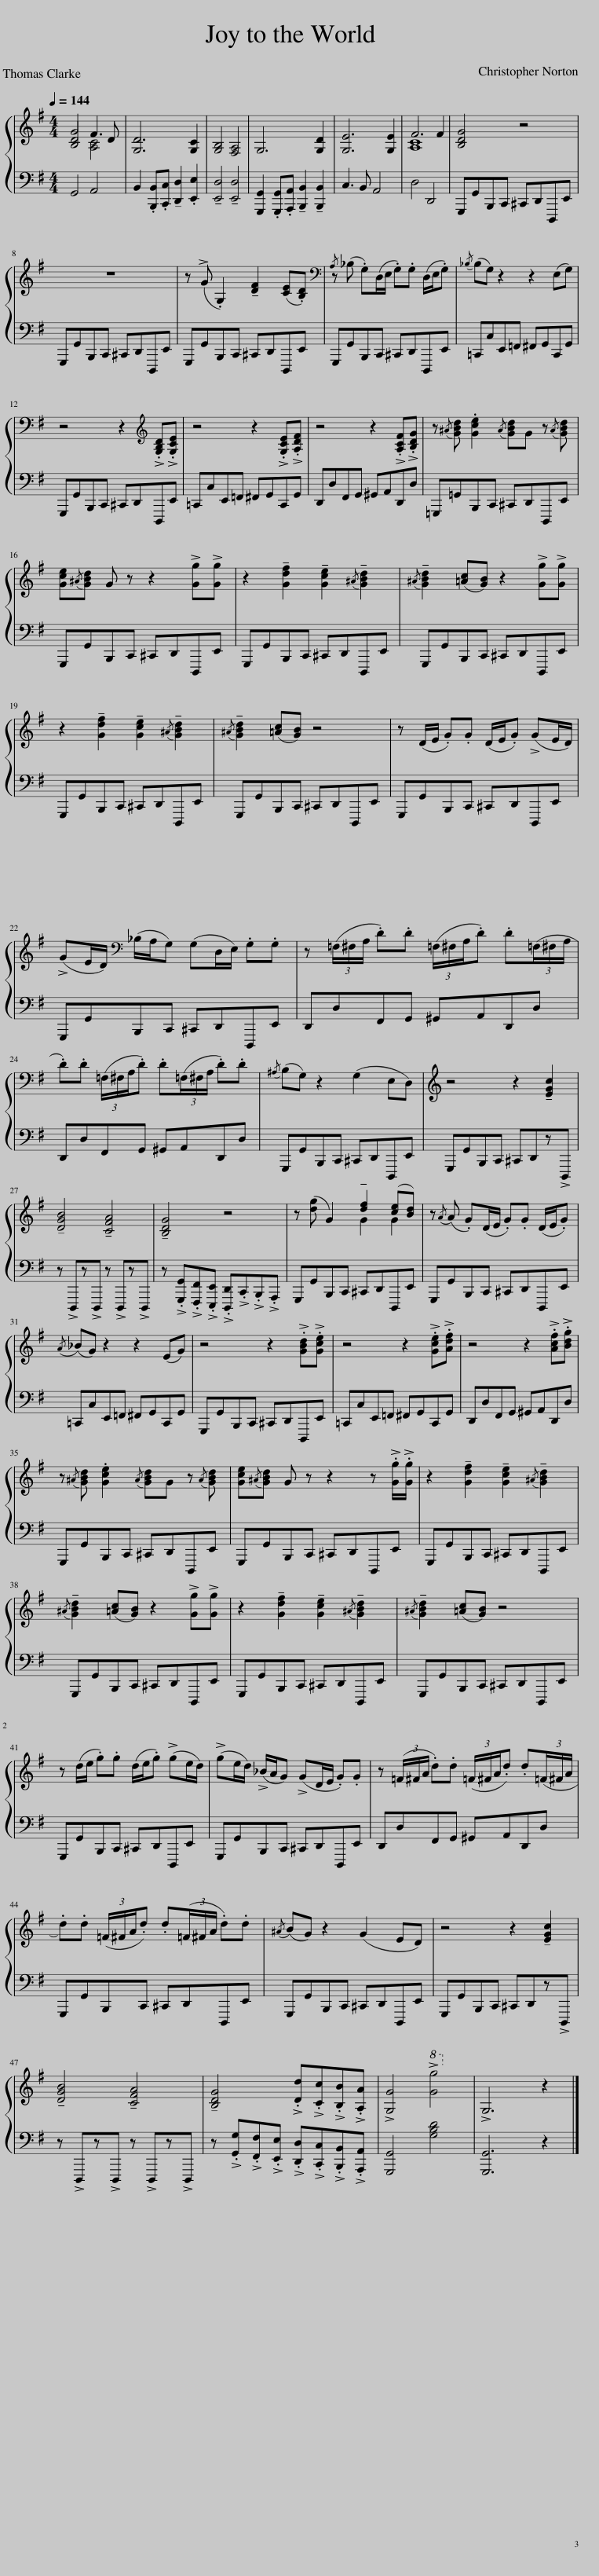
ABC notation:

X:1
%%score { ( 1 2 ) | 3 }
L:1/8
Q:1/4=144
M:4/4
I:linebreak $
K:G
V:1 treble
V:2 treble
V:3 bass
V:1
 G4 F3 D | [G,D]6 [G,C]2 | [G,B,]4 [F,A,]4 | G,6 [G,D]2 | [G,E]6 [G,E]2 | %5
 F6 F2 | [B,DG]4 z4 |$ z8 | z (!>!G .G,2) !tenuto![DF]2 ([CE].[B,D]) |[K:bass] z{/A,} (_B, .G,)(D,/E,/ .G,).G, (D,/E,/.G,) | %10
{/_B,} (B,G,) z2 z2 (E,G,) |$ z4 z2[K:treble] !>!.[G,B,D]!>!.[G,CE] | z4 z2 !>!.[G,CE]!>!.[A,DF] | z4 z2 !>!.[A,CF]!>!.[B,DG] | z{/^A} [GBd] .[Gce]2{/A} [GBd]G z{/A} [GBd] |$ %15
 [Gce]{/^A}[GBd] G z z2 !>![Gg]!>![Gg] | z2 !tenuto![Gdf]2 !tenuto![Gce]2{/^A} !tenuto![GBd]2 |{/^A} !tenuto![GBd]2 ([=Ac][GB]) z2 !>![Gg]!>![Gg] |$ z2 !tenuto![Gdf]2 !tenuto![Gce]2{/^A} !tenuto![GBd]2 |{/^A} !tenuto![GBd]2 ([=Ac][GB]) z4 | %20
 z (D/E/ .G).G (D/E/.G) (!>!GE/D/) |$ (!>!GE/D/)[K:bass] (_B,/A,/G,) (G,D,/E,/) .G,.G, | z (3(=F,/^F,/A,/ .D).D (3(=F,/^F,/A,/.D) .D(3(=F,/^F,/A,/ |$ .D).D (3(=F,/^F,/A,/.D) .D(3(=F,/^F,/A,/ .D).D |{/^A,} (B,G,) z2 (G,2 E,D,) | %25
 z4 z2 !tenuto![EGc]2 |$ !tenuto![DGB]4 !tenuto![CFA]4 | !tenuto![B,DG]4 z4 | z ([dg] G2) !tenuto![df]2 ([ce][Bd]) | z{/A} (A .G)(D/E/ .G).G (D/E/.G) |$ %30
{/A} (_BG) z2 z2 (EG) | z4 z2 !>!.[GBd]!>!.[Gce] | z4 z2 !>!.[Gce]!>!.[Adf] | z4 z2 !>!.[Acf]!>!.[Bdg] |$ z{/^A} [GBd] .[Gce]2{/A} [GBd]G z{/A} [GBd] | %35
 [Gce]{/^A}[GBd] G z z2 z !>!.[Gg]/!>!.[Gg]/ | z2 !tenuto![Gdf]2 !tenuto![Gce]2{/^A} !tenuto![GBd]2 |${/^A} !tenuto![GBd]2 ([=Ac][GB]) z2 !>![Gg]!>![Gg] | z2 !tenuto![Gdf]2 !tenuto![Gce]2{/^A} !tenuto![GBd]2 |{/^A} !tenuto![GBd]2 ([=Ac][GB]) z4 |$ %40
 z (d/e/ .g).g (d/e/.g) (!>!ge/d/) | (!>!ge/d/) (!>!_B/A/G) (!>!GD/E/ .G).G | z (3(=F/^F/A/ .d).d (3(=F/^F/A/.d) .d(3(=F/^F/A/ |$ .d).d (3(=F/^F/A/.d) .d(3(=F/^F/A/ .d).d |{/^A} (BG) z2 (G2 ED) | %45
 z4 z2 !tenuto![EGc]2 |$ !tenuto![DGB]4 !tenuto![CFA]4 | !tenuto![B,DG]4 !>!.[Dd]!>!.[Cc]!>!.[B,B]!>!.[A,A] | !>![G,G]4!8va(! !>![gg']4!8va)! | !>!G,6 z2 |] %50
V:2
 [B,D]4 [A,C]4 | x8 | x8 | x8 | x8 | %5
 [A,C]8 | x8 |$ x8 | x8 |[K:bass] x8 | %10
 x8 |$ x6[K:treble] x2 | x8 | x8 | x8 |$ %15
 x8 | x8 | x8 |$ x8 | x8 | %20
 x8 |$ x2[K:bass] x6 | x8 |$ x8 | x8 | %25
 x8 |$ x8 | x8 | x4 G2 G2 | x8 |$ %30
 x8 | x8 | x8 | x8 |$ x8 | %35
 x8 | x8 |$ x8 | x8 | x8 |$ %40
 x8 | x8 | x8 |$ x8 | x8 | %45
 x8 |$ x8 | x8 | x4!8va(! x4!8va)! | x8 |] %50
V:3
 G,,4 A,,4 | B,,2 .[B,,,B,,].[C,,C,] !tenuto![D,,D,]2 .[E,,E,]2 | !tenuto![E,,D,]4 !tenuto![E,,D,]4 | [G,,,G,,]2 .[G,,,G,,].[A,,,A,,] !tenuto![B,,,B,,]2 !tenuto![B,,,B,,]2 | C,3 B,, A,,4 | %5
 D,4 D,,4 | G,,,G,,B,,,C,, ^C,,D,,D,,,E,, |$ G,,,G,,B,,,C,, ^C,,D,,D,,,E,, | G,,,G,,B,,,C,, ^C,,D,,D,,,E,, | G,,,G,,B,,,C,, ^C,,D,,D,,,E,, | %10
 =C,,C,E,,=F,, ^F,,G,,C,,G,, |$ G,,,G,,B,,,C,, ^C,,D,,D,,,E,, | =C,,C,E,,=F,, ^F,,G,,C,,G,, | D,,D,F,,G,, ^G,,A,,D,,D, | =G,,,=G,,B,,,C,, ^C,,D,,D,,,E,, |$ %15
 G,,,G,,B,,,C,, ^C,,D,,D,,,E,, | G,,,G,,B,,,C,, ^C,,D,,D,,,E,, | G,,,G,,B,,,C,, ^C,,D,,D,,,E,, |$ G,,,G,,B,,,C,, ^C,,D,,D,,,E,, | G,,,G,,B,,,C,, ^C,,D,,D,,,E,, | %20
 G,,,G,,B,,,C,, ^C,,D,,D,,,E,, |$ G,,,G,,B,,,C,, ^C,,D,,D,,,E,, | D,,D,F,,G,, ^G,,A,,D,,D, |$ D,,D,F,,G,, ^G,,A,,D,,D, | G,,,G,,B,,,C,, ^C,,D,,D,,,E,, | %25
 G,,,G,,B,,,C,, ^C,,D,,z!>!D,,, |$ z !>!D,,,z!>!D,,, z !>!D,,,z!>!D,,, | z !>!.[G,,,G,,]!>!.[F,,,F,,]!>!.[E,,,E,,] !>!.[D,,,D,,]!>!.C,,!>!.B,,,!>!.A,,, | G,,,G,,B,,,C,, ^C,,D,,D,,,E,, | G,,,G,,B,,,C,, ^C,,D,,D,,,E,, |$ %30
 =C,,C,E,,=F,, ^F,,G,,C,,G,, | G,,,G,,B,,,C,, ^C,,D,,D,,,E,, | =C,,C,E,,=F,, ^F,,G,,C,,G,, | D,,D,F,,G,, ^G,,A,,D,,D, |$ G,,,G,,B,,,C,, ^C,,D,,D,,,E,, | %35
 G,,,G,,B,,,C,, ^C,,D,,D,,,E,, | G,,,G,,B,,,C,, ^C,,D,,D,,,E,, |$ G,,,G,,B,,,C,, ^C,,D,,D,,,E,, | G,,,G,,B,,,C,, ^C,,D,,D,,,E,, | G,,,G,,B,,,C,, ^C,,D,,D,,,E,, |$ %40
 G,,,G,,B,,,C,, ^C,,D,,D,,,E,, | G,,,G,,B,,,C,, ^C,,D,,D,,,E,, | D,,D,F,,G,, ^G,,A,,D,,D, |$ G,,,G,,B,,,C,, ^C,,D,,D,,,E,, | G,,,G,,B,,,C,, ^C,,D,,D,,,E,, | %45
 G,,,G,,B,,,C,, ^C,,D,,z!>!D,,, |$ z !>!D,,,z!>!D,,, z !>!D,,,z!>!D,,, | z !>!.[G,,G,]!>!.[F,,F,]!>!.[E,,E,] !>!.[D,,D,]!>!.[C,,C,]!>!.[B,,,B,,]!>!.[A,,,A,,] | [G,,,G,,]4 [G,B,D]4 | [G,,,G,,]6 z2 |] %50
